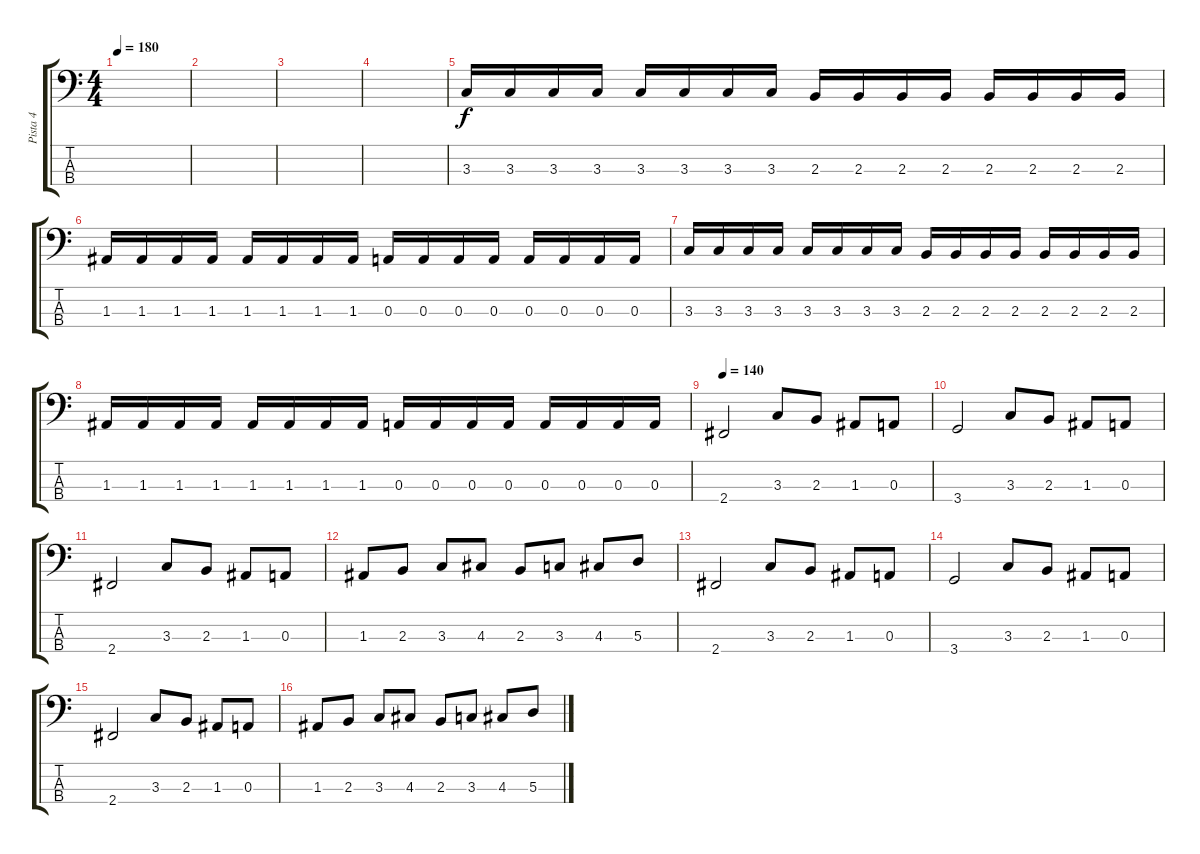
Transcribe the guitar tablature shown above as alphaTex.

\track ("Pista 4" "Pista 4") {instrument electricbasspick}
\staff {score tabs}
\tuning (G2 D2 A1 E1) {hide}
\ts (4 4)
\tempo 180
\clef f4
\ks c
|
|
|
|
3.3.16 3.3.16 3.3.16 3.3.16 3.3.16 3.3.16 3.3.16 3.3.16 2.3.16 2.3.16 2.3.16 2.3.16 2.3.16 2.3.16 2.3.16 2.3.16 |
1.3.16 1.3.16 1.3.16 1.3.16 1.3.16 1.3.16 1.3.16 1.3.16 0.3.16 0.3.16 0.3.16 0.3.16 0.3.16 0.3.16 0.3.16 0.3.16 |
3.3.16 3.3.16 3.3.16 3.3.16 3.3.16 3.3.16 3.3.16 3.3.16 2.3.16 2.3.16 2.3.16 2.3.16 2.3.16 2.3.16 2.3.16 2.3.16 |
1.3.16 1.3.16 1.3.16 1.3.16 1.3.16 1.3.16 1.3.16 1.3.16 0.3.16 0.3.16 0.3.16 0.3.16 0.3.16 0.3.16 0.3.16 0.3.16 |
\tempo 140
2.4.2 3.3.8 2.3.8 1.3.8 0.3.8 |
3.4.2 3.3.8 2.3.8 1.3.8 0.3.8 |
2.4.2 3.3.8 2.3.8 1.3.8 0.3.8 |
1.3.8 2.3.8 3.3.8 4.3.8 2.3.8 3.3.8 4.3.8 5.3.8 |
2.4.2 3.3.8 2.3.8 1.3.8 0.3.8 |
3.4.2 3.3.8 2.3.8 1.3.8 0.3.8 |
2.4.2 3.3.8 2.3.8 1.3.8 0.3.8 |
1.3.8 2.3.8 3.3.8 4.3.8 2.3.8 3.3.8 4.3.8 5.3.8
